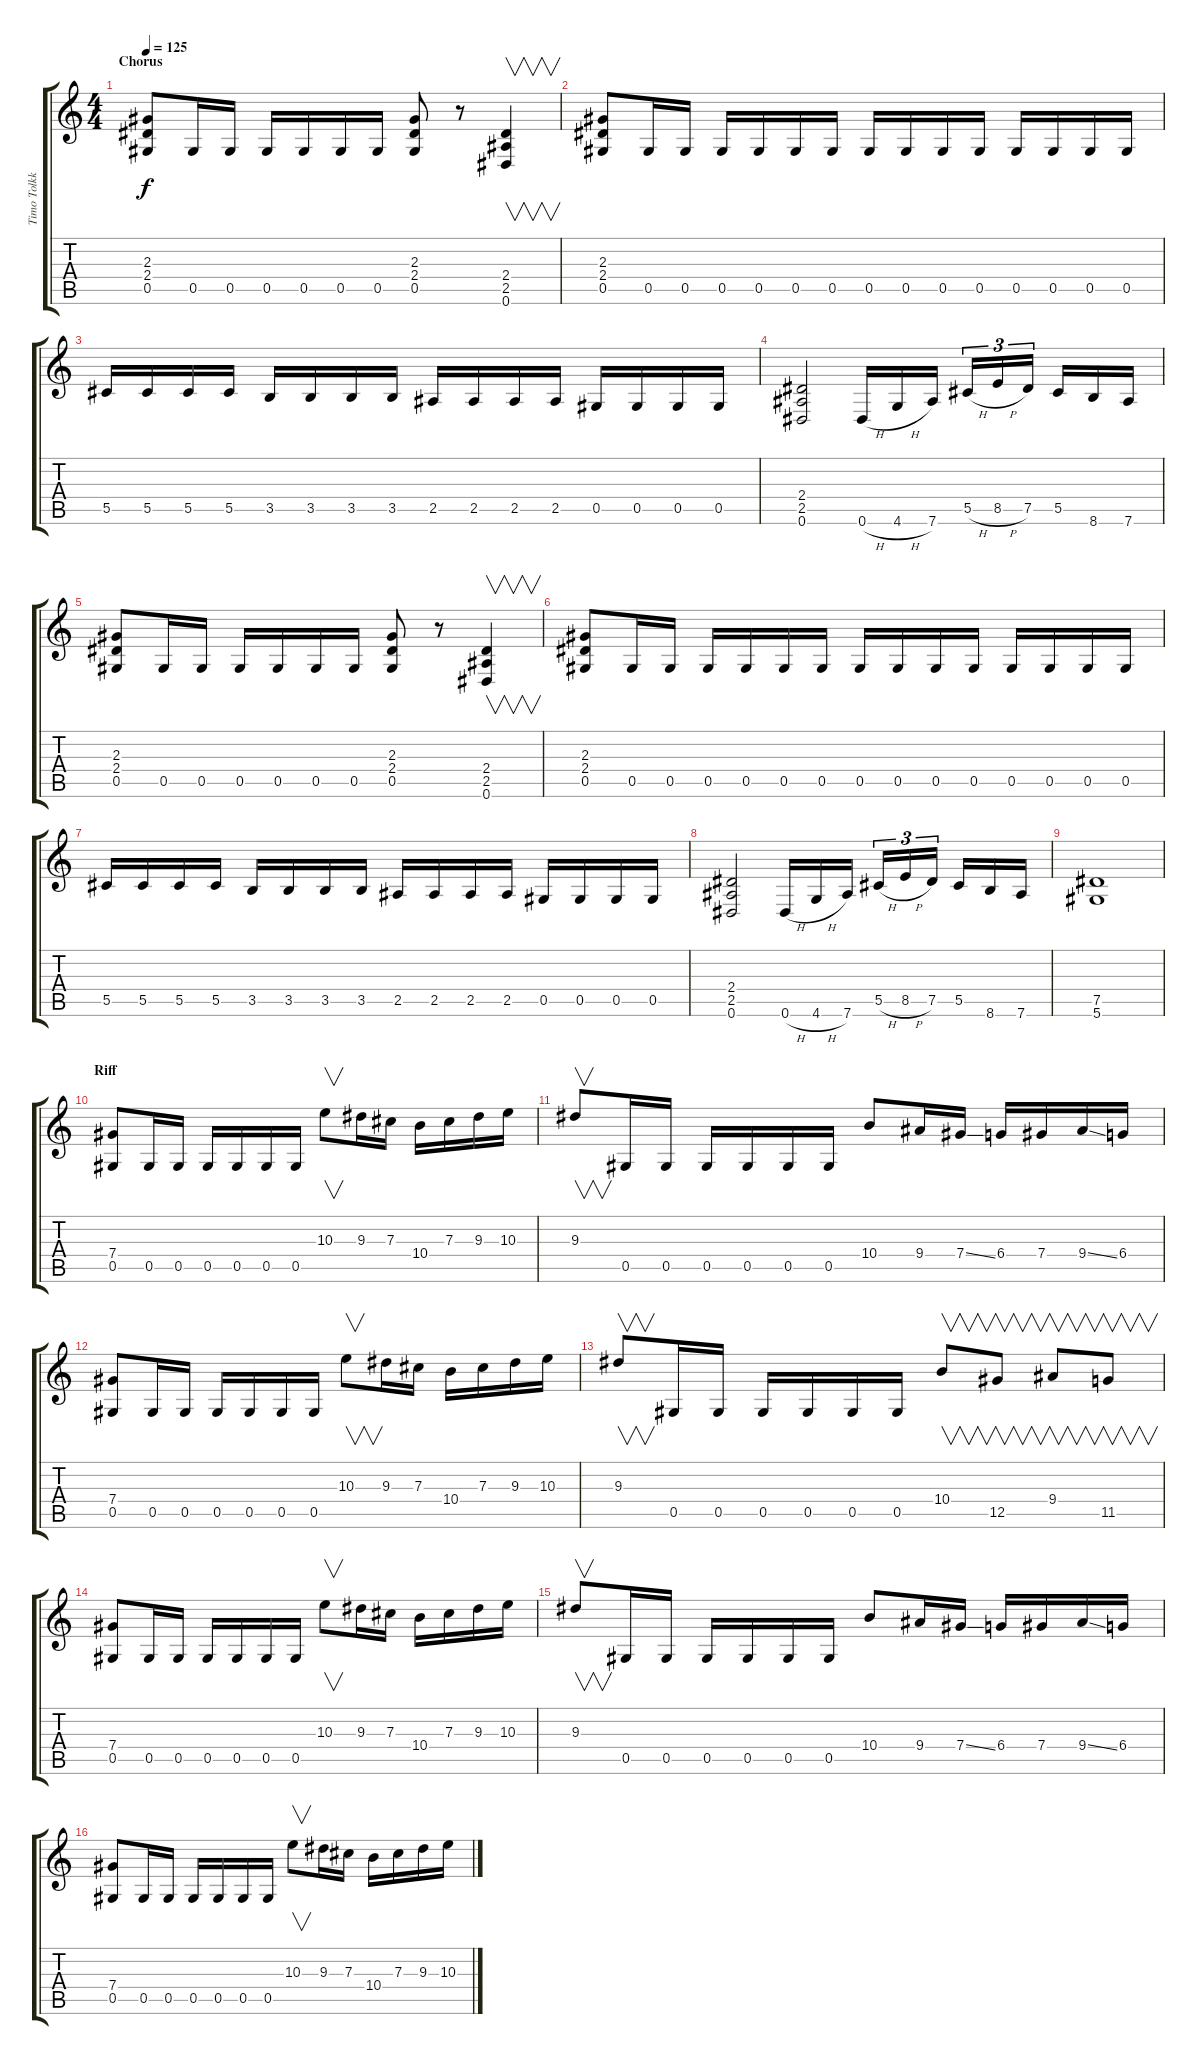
\track ("Timo Tolkki Gtr 3" "Timo Tolkk") {instrument overdrivenguitar}
\staff {score tabs}
\tuning (Eb4 Bb3 Gb3 Db3 Ab2 Eb2) {hide}
\ts (4 4)
\section ("" "Chorus")
\tempo 125
\clef g2
\ks c
(2.3 2.4 0.5).8{dy f} 0.5.16 0.5.16 0.5.16 0.5.16 0.5.16 0.5.16 (2.3 2.4 0.5).8 r.8 (2.4 2.5 0.6).4{v} |
(2.3 2.4 0.5).8 0.5.16 0.5.16 0.5.16 0.5.16 0.5.16 0.5.16 0.5.16 0.5.16 0.5.16 0.5.16 0.5.16 0.5.16 0.5.16 0.5.16 |
5.5.16 5.5.16 5.5.16 5.5.16 3.5.16 3.5.16 3.5.16 3.5.16 2.5.16 2.5.16 2.5.16 2.5.16 0.5.16 0.5.16 0.5.16 0.5.16 |
(2.4 2.5 0.6).2 0.6{h}.16 4.6{h}.16 7.6.16 5.5{h}.16{tu (3 2)} 8.5{h}.16{tu (3 2)} 7.5.16{tu (3 2)} 5.5.16 8.6.16 7.6.16 |
(2.3 2.4 0.5).8 0.5.16 0.5.16 0.5.16 0.5.16 0.5.16 0.5.16 (2.3 2.4 0.5).8 r.8 (2.4 2.5 0.6).4{v} |
(2.3 2.4 0.5).8 0.5.16 0.5.16 0.5.16 0.5.16 0.5.16 0.5.16 0.5.16 0.5.16 0.5.16 0.5.16 0.5.16 0.5.16 0.5.16 0.5.16 |
5.5.16 5.5.16 5.5.16 5.5.16 3.5.16 3.5.16 3.5.16 3.5.16 2.5.16 2.5.16 2.5.16 2.5.16 0.5.16 0.5.16 0.5.16 0.5.16 |
(2.4 2.5 0.6).2 0.6{h}.16 4.6{h}.16 7.6.16 5.5{h}.16{tu (3 2)} 8.5{h}.16{tu (3 2)} 7.5.16{tu (3 2)} 5.5.16 8.6.16 7.6.16 |
(7.5 5.6).1 |
\section ("" "Riff")
(7.4 0.5).8 0.5.16 0.5.16 0.5.16 0.5.16 0.5.16 0.5.16 10.3.8{v} 9.3.16 7.3.16 10.4.16 7.3.16 9.3.16 10.3.16 |
9.3.8{v} 0.5.16 0.5.16 0.5.16 0.5.16 0.5.16 0.5.16 10.4.8 9.4.16 7.4{ss}.16 6.4.16 7.4.16 9.4{ss}.16 6.4.16 |
(7.4 0.5).8 0.5.16 0.5.16 0.5.16 0.5.16 0.5.16 0.5.16 10.3.8{v} 9.3.16 7.3.16 10.4.16 7.3.16 9.3.16 10.3.16 |
9.3.8{v} 0.5.16 0.5.16 0.5.16 0.5.16 0.5.16 0.5.16 10.4.8{v} 12.5.8{v} 9.4.8{v} 11.5.8{v} |
(7.4 0.5).8 0.5.16 0.5.16 0.5.16 0.5.16 0.5.16 0.5.16 10.3.8{v} 9.3.16 7.3.16 10.4.16 7.3.16 9.3.16 10.3.16 |
9.3.8{v} 0.5.16 0.5.16 0.5.16 0.5.16 0.5.16 0.5.16 10.4.8 9.4.16 7.4{ss}.16 6.4.16 7.4.16 9.4{ss}.16 6.4.16 |
(7.4 0.5).8 0.5.16 0.5.16 0.5.16 0.5.16 0.5.16 0.5.16 10.3.8{v} 9.3.16 7.3.16 10.4.16 7.3.16 9.3.16 10.3.16
